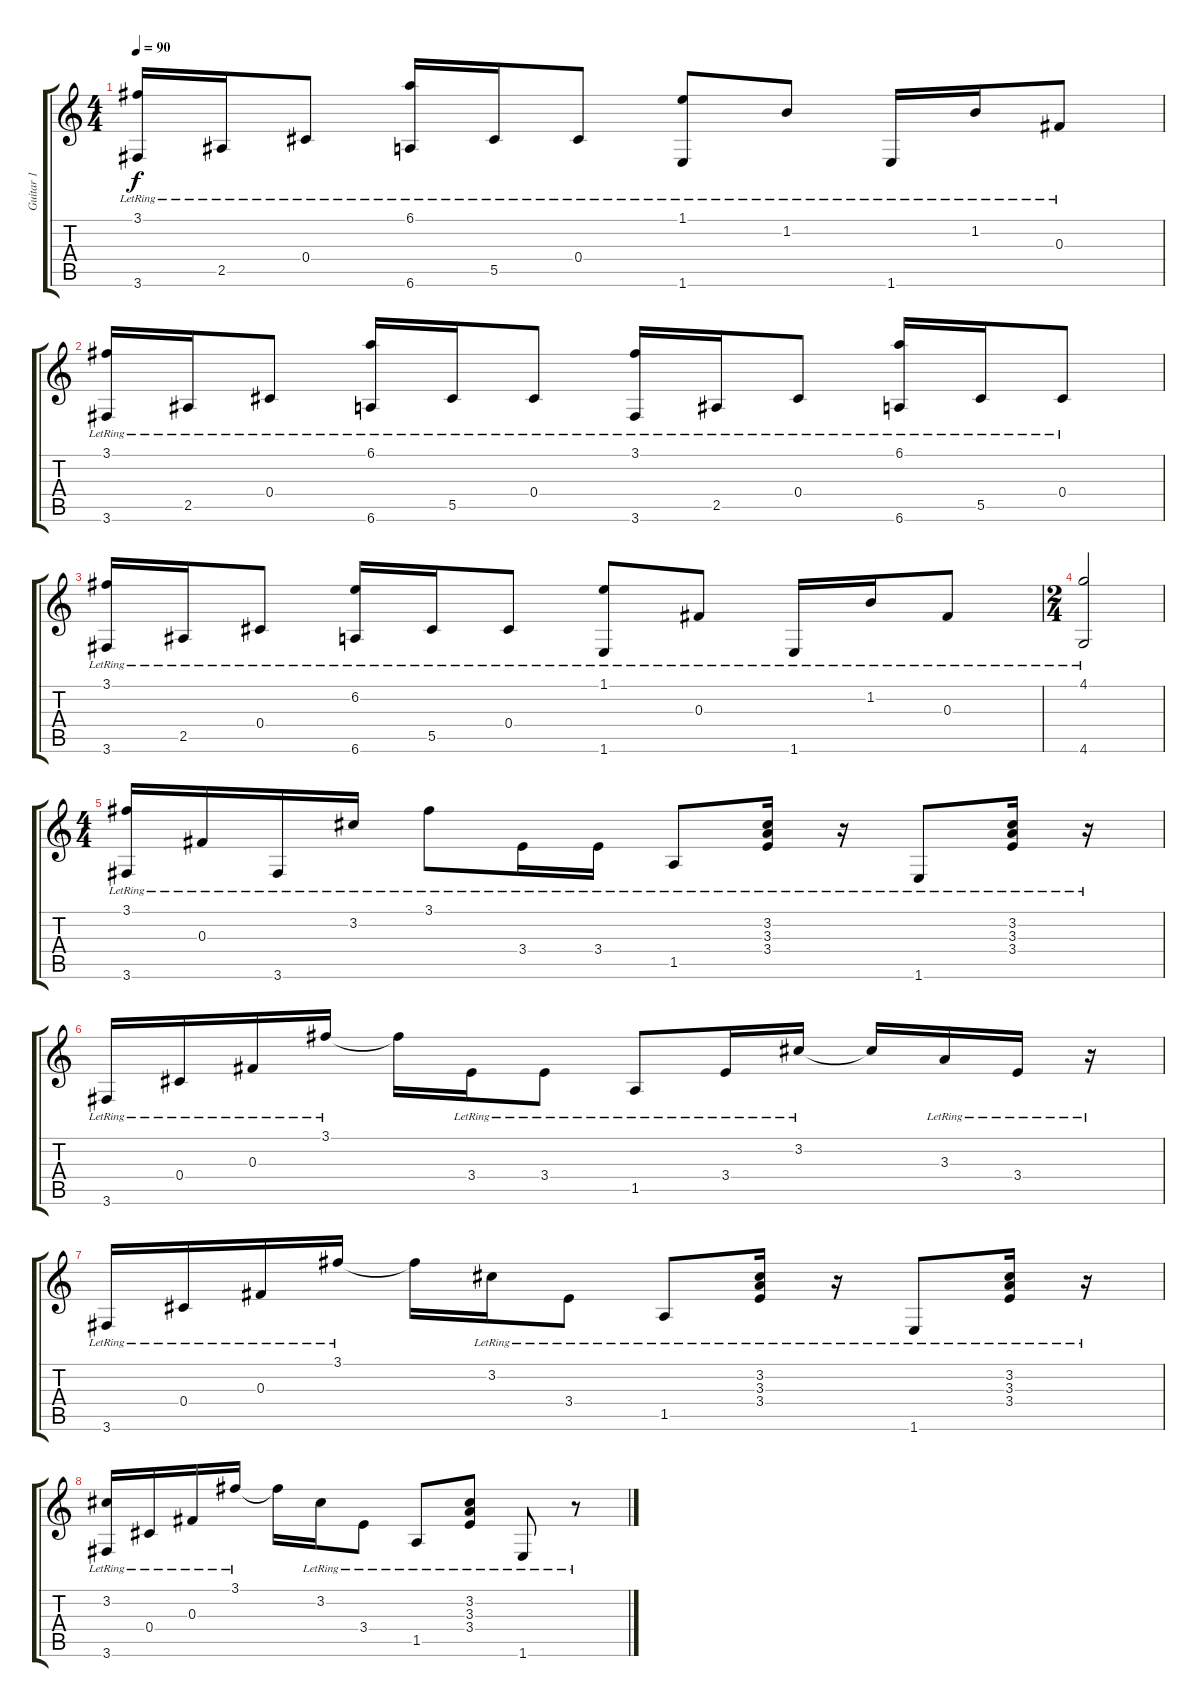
\track ("Guitar 1" "Guitar 1") {instrument acousticguitarsteel}
\staff {score tabs}
\tuning (Eb4 Bb3 Gb3 Db3 Ab2 Eb2) {hide}
\ts (4 4)
\tempo 90
\clef g2
\ks c
(3.1{lr} 3.6{lr}).16{dy f} 2.5{lr}.16 0.4{lr}.8 (6.1{lr} 6.6{lr}).16 5.5{lr}.16 0.4{lr}.8 (1.1{lr} 1.6{lr}).8 1.2{lr}.8 1.6{lr}.16 1.2{lr}.16 0.3{lr}.8 |
(3.1{lr} 3.6{lr}).16 2.5{lr}.16 0.4{lr}.8 (6.1{lr} 6.6{lr}).16 5.5{lr}.16 0.4{lr}.8 (3.1{lr} 3.6{lr}).16 2.5{lr}.16 0.4{lr}.8 (6.1{lr} 6.6{lr}).16 5.5{lr}.16 0.4{lr}.8 |
(3.1{lr} 3.6{lr}).16 2.5{lr}.16 0.4{lr}.8 (6.2{lr} 6.6{lr}).16 5.5{lr}.16 0.4{lr}.8 (1.1{lr} 1.6{lr}).8 0.3{lr}.8 1.6{lr}.16 1.2{lr}.16 0.3{lr}.8 |
\ts (2 4)
(4.1{lr} 4.6{lr}).2 |
\ts (4 4)
(3.1{lr} 3.6{lr}).16 0.3{lr}.16 3.6{lr}.16 3.2{lr}.16 3.1{lr}.8 3.4{lr}.16 3.4{lr}.16 1.5{lr}.8 (3.2{lr} 3.3{lr} 3.4{lr}).16 r.16 1.6{lr}.8 (3.2{lr} 3.3{lr} 3.4{lr}).16 r.16 |
3.6{lr}.16 0.4{lr}.16 0.3{lr}.16 3.1{lr}.16 3.1{t}.16 3.4{lr}.16 3.4{lr}.8 1.5{lr}.8 3.4{lr}.16 3.2{lr}.16 3.2{t}.16 3.3{lr}.16 3.4{lr}.16 r.16 |
3.6{lr}.16 0.4{lr}.16 0.3{lr}.16 3.1{lr}.16 3.1{t}.16 3.2{lr}.16 3.4{lr}.8 1.5{lr}.8 (3.2{lr} 3.3{lr} 3.4{lr}).16 r.16 1.6{lr}.8 (3.2{lr} 3.3{lr} 3.4{lr}).16 r.16 |
(3.2{lr} 3.6{lr}).16 0.4{lr}.16 0.3{lr}.16 3.1{lr}.16 3.1{t}.16 3.2{lr}.16 3.4{lr}.8 1.5{lr}.8 (3.2{lr} 3.3{lr} 3.4{lr}).8 1.6{lr}.8 r.8
